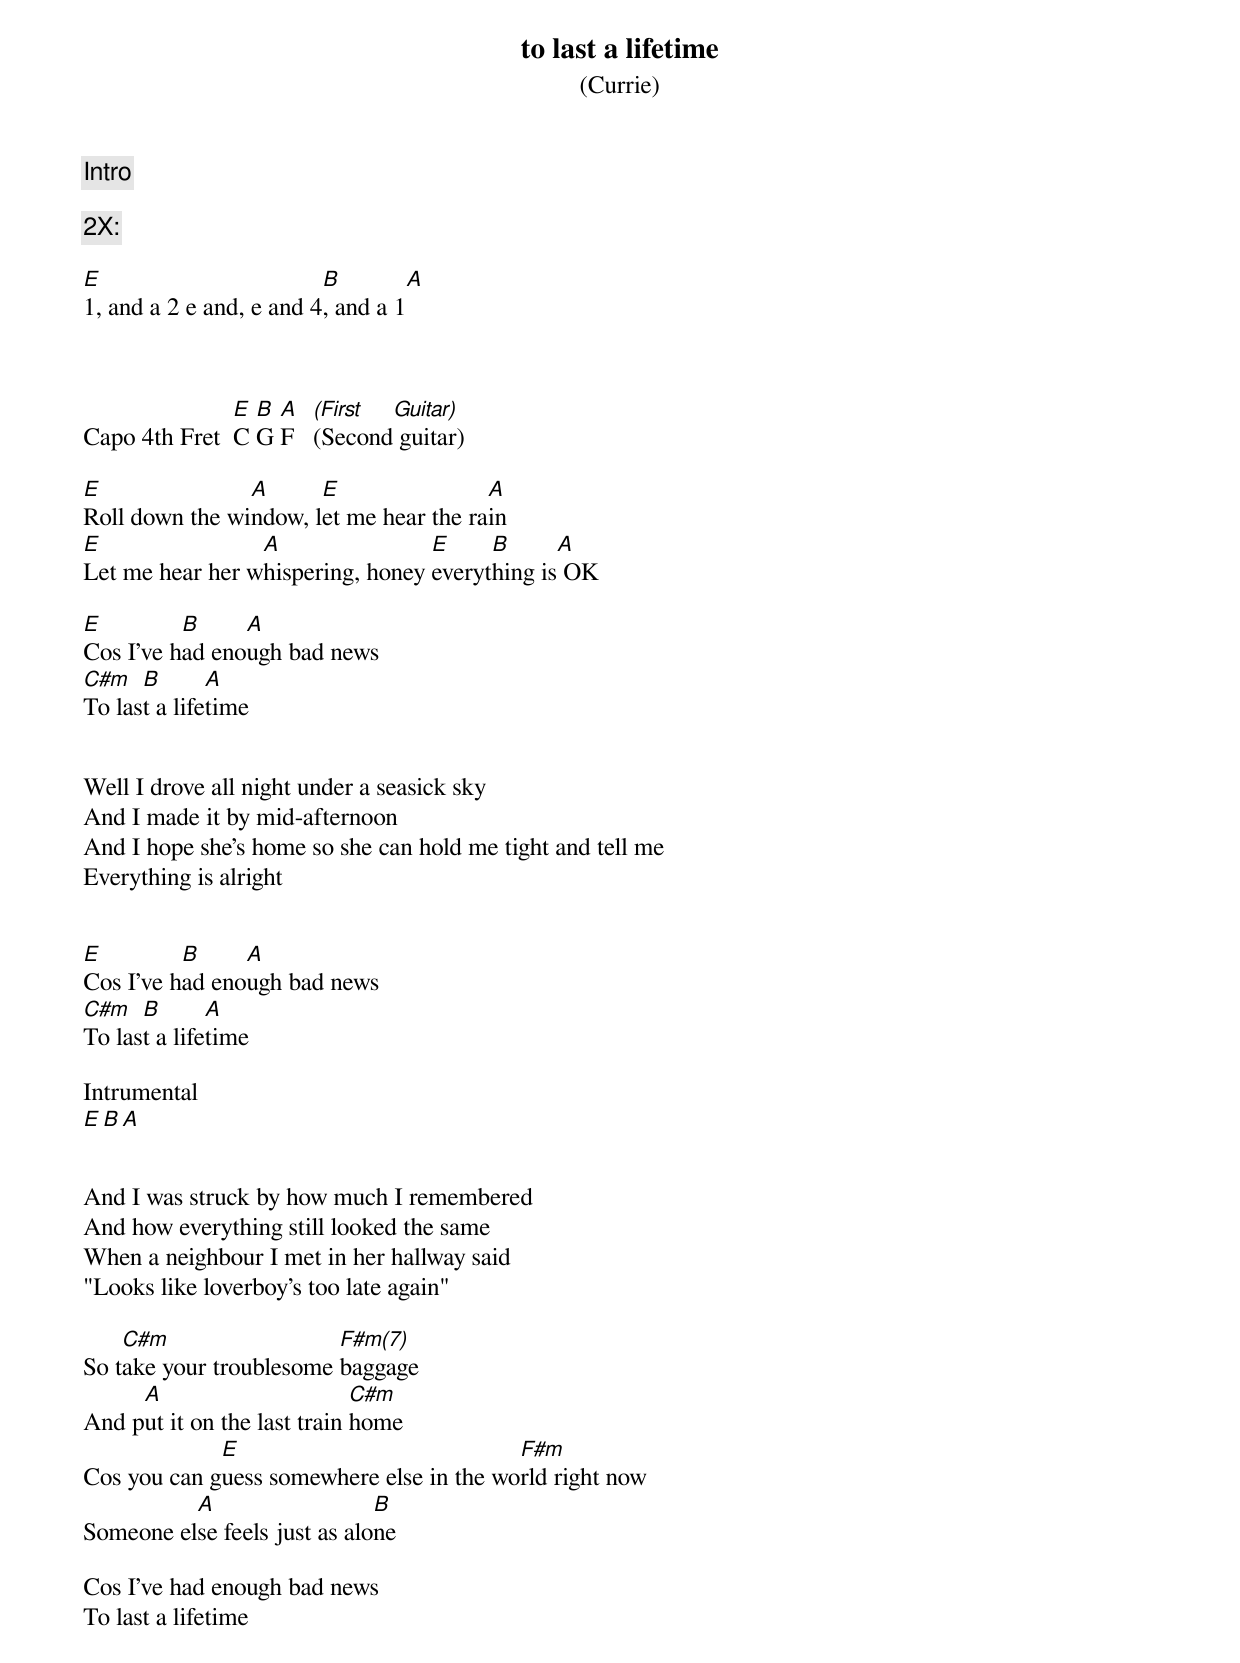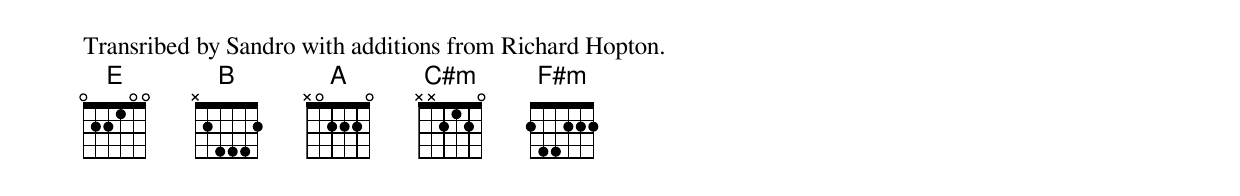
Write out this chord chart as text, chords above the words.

to last a lifetime
(Currie)
Intro

2X:

E			 B				     A
1, and a 2 e and, e and 4, and a 1



               E B A   (First Guitar)
Capo 4th Fret  C G F   (Second guitar)

E               A      E                A
Roll down the window, let me hear the rain
E                A                E     B      A
Let me hear her whispering, honey everything is OK

E         B     A
Cos I've had enough bad news
C#m   B       A
To last a lifetime


Well I drove all night under a seasick sky
And I made it by mid-afternoon
And I hope she's home so she can hold me tight and tell me
Everything is alright


E         B     A
Cos I've had enough bad news
C#m   B       A
To last a lifetime

Intrumental
E B A


And I was struck by how much I remembered
And how everything still looked the same
When a neighbour I met in her hallway said
"Looks like loverboy's too late again"

    C#m                  F#m(7)
So take your troublesome baggage
     A                       C#m
And put it on the last train home
             E                            F#m
Cos you can guess somewhere else in the world right now
          A                   B
Someone else feels just as alone

Cos I've had enough bad news
To last a lifetime

Transribed by Sandro with additions from Richard Hopton.
